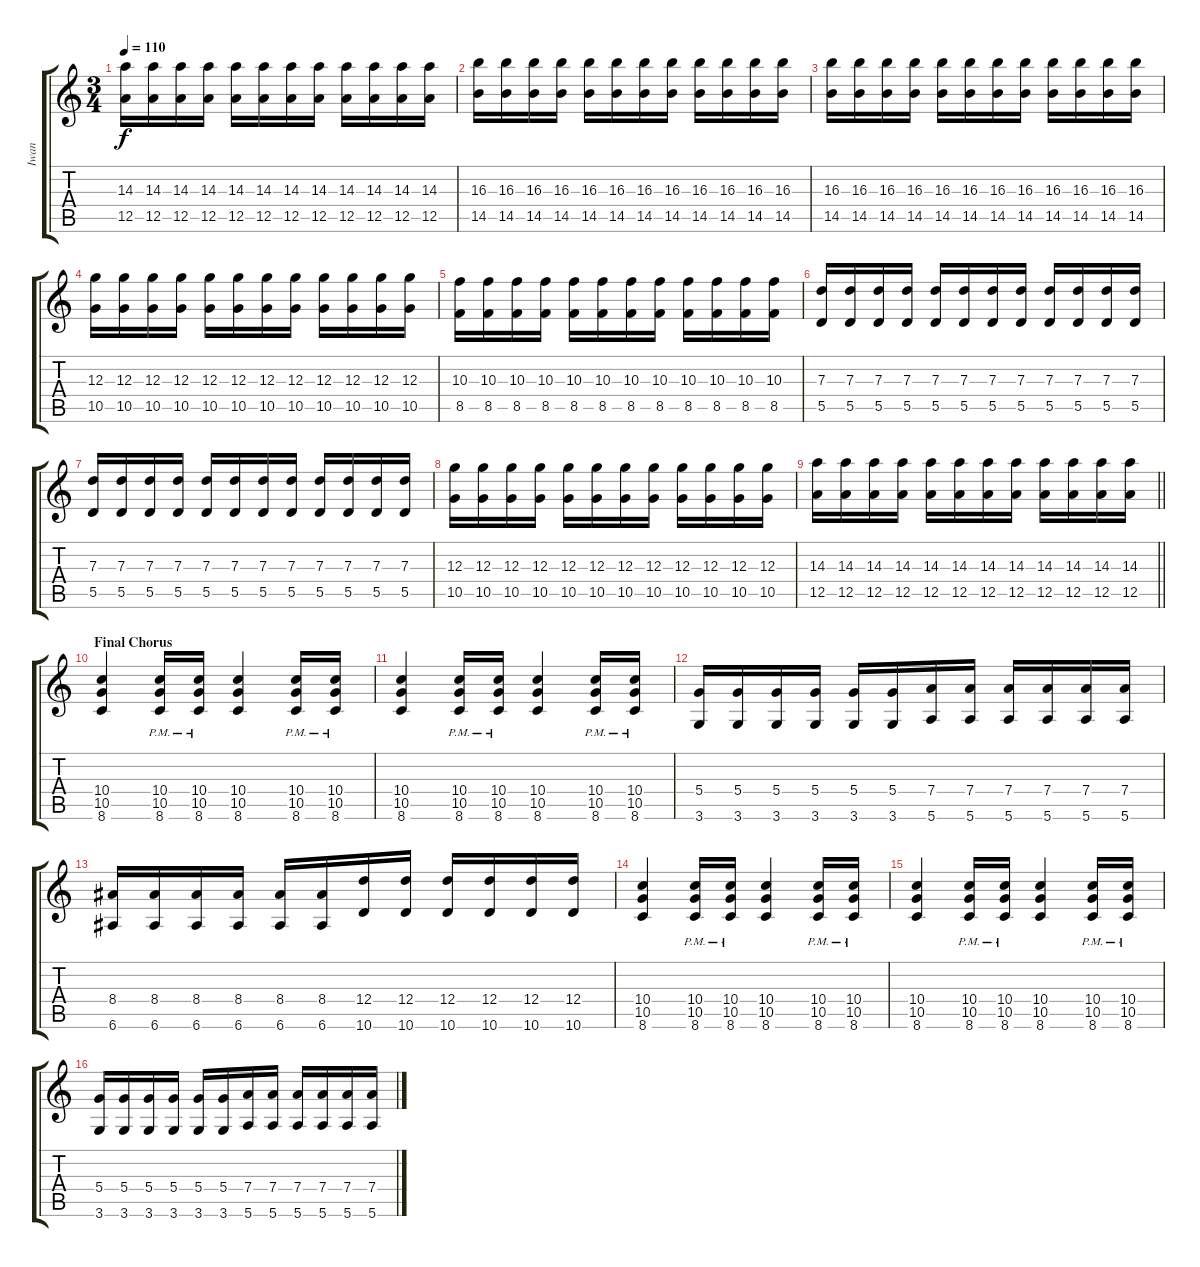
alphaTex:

\track ("Iwan" "Iwan") {instrument overdrivenguitar}
\staff {score tabs}
\tuning (E4 B3 G3 D3 A2 E2) {hide}
\ts (3 4)
\tempo 110
\clef g2
\ks c
(14.3 12.5).16{dy f} (14.3 12.5).16 (14.3 12.5).16 (14.3 12.5).16 (14.3 12.5).16 (14.3 12.5).16 (14.3 12.5).16 (14.3 12.5).16 (14.3 12.5).16 (14.3 12.5).16 (14.3 12.5).16 (14.3 12.5).16 |
(16.3 14.5).16 (16.3 14.5).16 (16.3 14.5).16 (16.3 14.5).16 (16.3 14.5).16 (16.3 14.5).16 (16.3 14.5).16 (16.3 14.5).16 (16.3 14.5).16 (16.3 14.5).16 (16.3 14.5).16 (16.3 14.5).16 |
(16.3 14.5).16 (16.3 14.5).16 (16.3 14.5).16 (16.3 14.5).16 (16.3 14.5).16 (16.3 14.5).16 (16.3 14.5).16 (16.3 14.5).16 (16.3 14.5).16 (16.3 14.5).16 (16.3 14.5).16 (16.3 14.5).16 |
(12.3 10.5).16 (12.3 10.5).16 (12.3 10.5).16 (12.3 10.5).16 (12.3 10.5).16 (12.3 10.5).16 (12.3 10.5).16 (12.3 10.5).16 (12.3 10.5).16 (12.3 10.5).16 (12.3 10.5).16 (12.3 10.5).16 |
(10.3 8.5).16 (10.3 8.5).16 (10.3 8.5).16 (10.3 8.5).16 (10.3 8.5).16 (10.3 8.5).16 (10.3 8.5).16 (10.3 8.5).16 (10.3 8.5).16 (10.3 8.5).16 (10.3 8.5).16 (10.3 8.5).16 |
(7.3 5.5).16 (7.3 5.5).16 (7.3 5.5).16 (7.3 5.5).16 (7.3 5.5).16 (7.3 5.5).16 (7.3 5.5).16 (7.3 5.5).16 (7.3 5.5).16 (7.3 5.5).16 (7.3 5.5).16 (7.3 5.5).16 |
(7.3 5.5).16 (7.3 5.5).16 (7.3 5.5).16 (7.3 5.5).16 (7.3 5.5).16 (7.3 5.5).16 (7.3 5.5).16 (7.3 5.5).16 (7.3 5.5).16 (7.3 5.5).16 (7.3 5.5).16 (7.3 5.5).16 |
(12.3 10.5).16 (12.3 10.5).16 (12.3 10.5).16 (12.3 10.5).16 (12.3 10.5).16 (12.3 10.5).16 (12.3 10.5).16 (12.3 10.5).16 (12.3 10.5).16 (12.3 10.5).16 (12.3 10.5).16 (12.3 10.5).16 |
\barLineRight lightlight
(14.3 12.5).16 (14.3 12.5).16 (14.3 12.5).16 (14.3 12.5).16 (14.3 12.5).16 (14.3 12.5).16 (14.3 12.5).16 (14.3 12.5).16 (14.3 12.5).16 (14.3 12.5).16 (14.3 12.5).16 (14.3 12.5).16 |
\section ("" "Final Chorus")
(10.4 10.5 8.6).4{volume 13 instrument overdrivenguitar} (10.4{pm} 10.5{pm} 8.6{pm}).16 (10.4{pm} 10.5{pm} 8.6{pm}).16 (10.4 10.5 8.6).4 (10.4{pm} 10.5{pm} 8.6{pm}).16 (10.4{pm} 10.5{pm} 8.6{pm}).16 |
(10.4 10.5 8.6).4 (10.4{pm} 10.5{pm} 8.6{pm}).16 (10.4{pm} 10.5{pm} 8.6{pm}).16 (10.4 10.5 8.6).4 (10.4{pm} 10.5{pm} 8.6{pm}).16 (10.4{pm} 10.5{pm} 8.6{pm}).16 |
(5.4 3.6).16 (5.4 3.6).16 (5.4 3.6).16 (5.4 3.6).16 (5.4 3.6).16 (5.4 3.6).16 (7.4 5.6).16 (7.4 5.6).16 (7.4 5.6).16 (7.4 5.6).16 (7.4 5.6).16 (7.4 5.6).16 |
(8.4 6.6).16 (8.4 6.6).16 (8.4 6.6).16 (8.4 6.6).16 (8.4 6.6).16 (8.4 6.6).16 (12.4 10.6).16 (12.4 10.6).16 (12.4 10.6).16 (12.4 10.6).16 (12.4 10.6).16 (12.4 10.6).16 |
(10.4 10.5 8.6).4 (10.4{pm} 10.5{pm} 8.6{pm}).16 (10.4{pm} 10.5{pm} 8.6{pm}).16 (10.4 10.5 8.6).4 (10.4{pm} 10.5{pm} 8.6{pm}).16 (10.4{pm} 10.5{pm} 8.6{pm}).16 |
(10.4 10.5 8.6).4 (10.4{pm} 10.5{pm} 8.6{pm}).16 (10.4{pm} 10.5{pm} 8.6{pm}).16 (10.4 10.5 8.6).4 (10.4{pm} 10.5{pm} 8.6{pm}).16 (10.4{pm} 10.5{pm} 8.6{pm}).16 |
(5.4 3.6).16 (5.4 3.6).16 (5.4 3.6).16 (5.4 3.6).16 (5.4 3.6).16 (5.4 3.6).16 (7.4 5.6).16 (7.4 5.6).16 (7.4 5.6).16 (7.4 5.6).16 (7.4 5.6).16 (7.4 5.6).16
